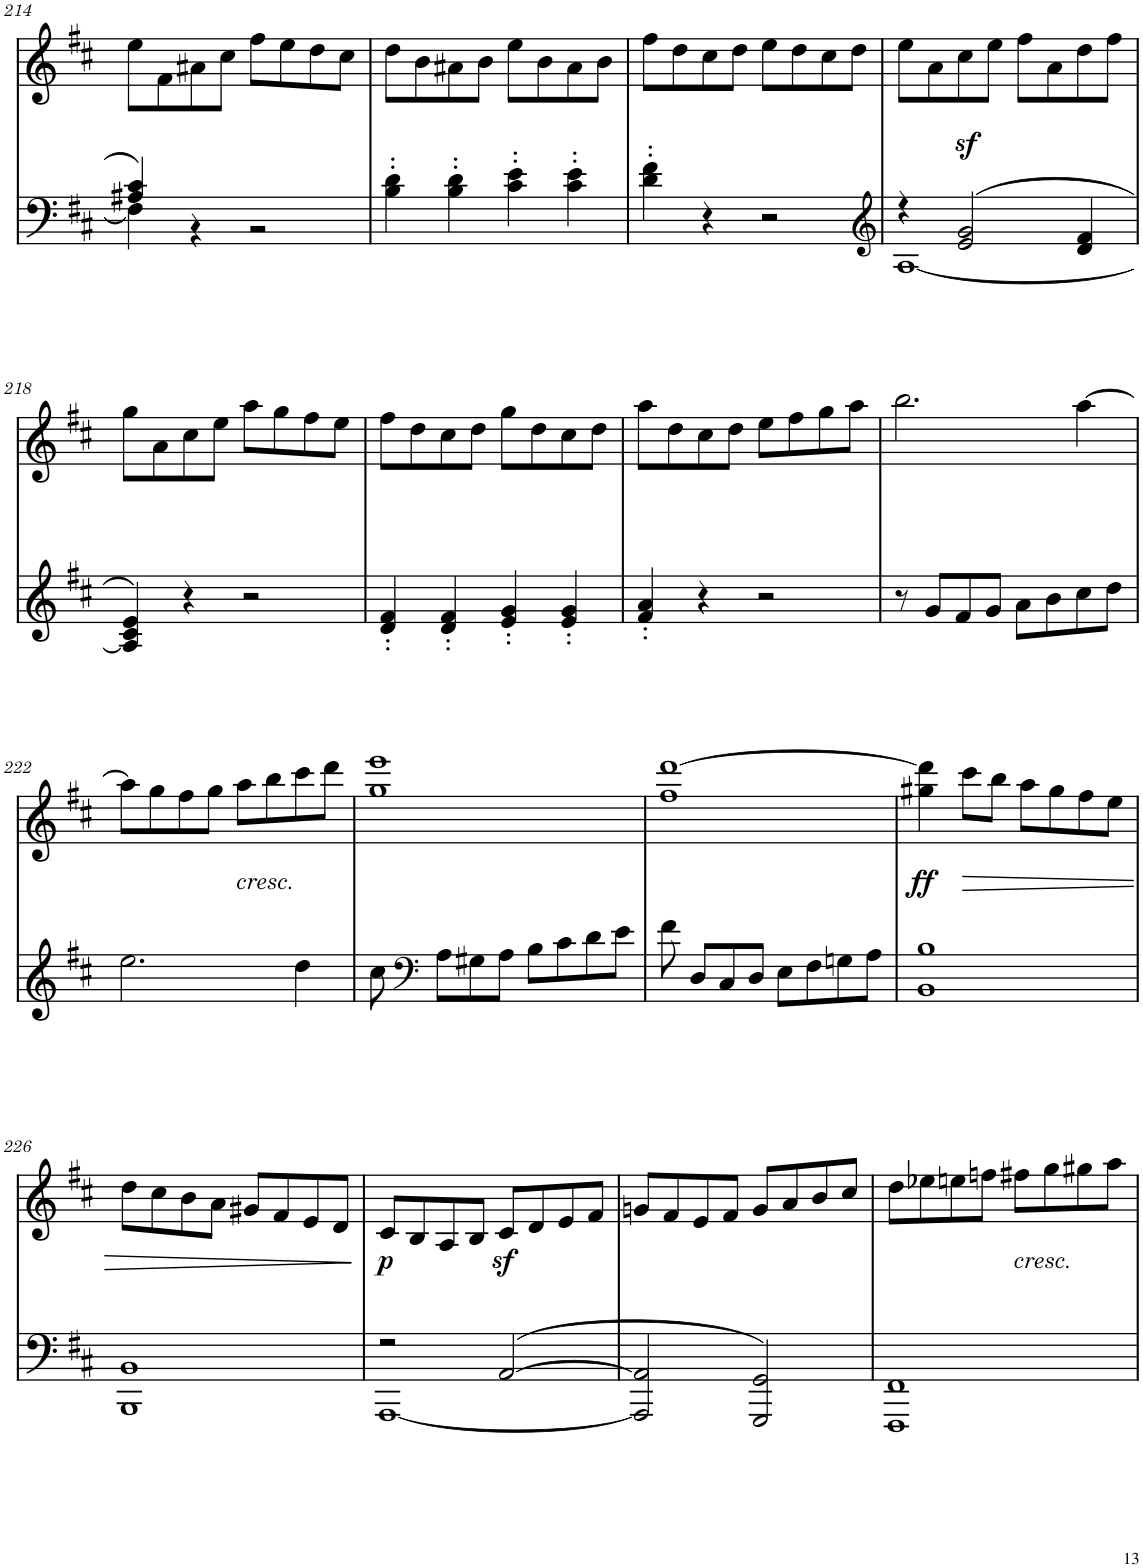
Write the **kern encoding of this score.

**kern	**dynam	**kern	**text	**dynam
*part2	*part2	*part1	*part1	*part1
*staff2	*staff2	*staff1	*staff1	*staff1
*I"piano	*	*I"piano	*	*
*I'Pno	*	*I'Pno	*	*
!!LO:PB:g=z
*clefF4	*	*clefG2	*	*
*k[f#c#]	*	*k[f#c#]	*	*
*M4/4	*	*M4/4	*	*
=214	=214	=214	=214	=214
*^	*	*	*	*
4A#X/ 4c#/	4F#\]	.	8ee\L	.	.
.	.	.	8f#\	.	.
2.ryy	4r	.	8a#X\	.	.
.	.	.	8cc#\J	.	.
.	2r	.	8ff#\L	.	.
.	.	.	8ee\	.	.
.	.	.	8dd\	.	.
.	.	.	8cc#\J	.	.
*v	*v	*	*	*	*
=215	=215	=215	=215	=215
4B\' 4d\'	.	8dd\L	.	.
.	.	8b\	.	.
4B\' 4d\'	.	8a#X\	.	.
.	.	8b\J	.	.
4c#\' 4e\'	.	8ee\L	.	.
.	.	8b\	.	.
4c#\' 4e\'	.	8a#\	.	.
.	.	8b\J	.	.
=216	=216	=216	=216	=216
4d\' 4f#\'	.	8ff#\L	.	.
.	.	8dd\	.	.
4r	.	8cc#\	.	.
.	.	8dd\J	.	.
2r	.	8ee\L	.	.
.	.	8dd\	.	.
.	.	8cc#\	.	.
.	.	8dd\J	.	.
=217	=217	=217	=217	=217
*clefG2	*	*	*	*
*^	*	*	*	*
4r	[1A	.	8ee\L	.	.
.	.	.	8a\	.	.
!	!	!LO:DY:a	!	!	!
(2e/ 2g/	.	sf	8cc#\	.	.
.	.	.	8ee\J	.	.
.	.	.	8ff#\L	.	.
.	.	.	8a\	.	.
4d/ 4f#/	.	.	8dd\	.	.
.	.	.	8ff#\J	.	.
*v	*v	*	*	*	*
!!LO:LB:g=z
=218	=218	=218	=218	=218
4A/] 4c#/ 4e/)	.	8gg\L	.	.
.	.	8a\	.	.
4r	.	8cc#\	.	.
.	.	8ee\J	.	.
2r	.	8aa\L	.	.
.	.	8gg\	.	.
.	.	8ff#\	.	.
.	.	8ee\J	.	.
=219	=219	=219	=219	=219
4d/' 4f#/'	.	8ff#\L	.	.
.	.	8dd\	.	.
4d/' 4f#/'	.	8cc#\	.	.
.	.	8dd\J	.	.
4e/' 4g/'	.	8gg\L	.	.
.	.	8dd\	.	.
4e/' 4g/'	.	8cc#\	.	.
.	.	8dd\J	.	.
=220	=220	=220	=220	=220
4f#/' 4a/'	.	8aa\L	.	.
.	.	8dd\	.	.
4r	.	8cc#\	.	.
.	.	8dd\J	.	.
2r	.	8ee\L	.	.
.	.	8ff#\	.	.
.	.	8gg\	.	.
.	.	8aa\J	.	.
=221	=221	=221	=221	=221
8r	.	2.bb\	.	.
8g/L	.	.	.	.
8f#/	.	.	.	.
8g/J	.	.	.	.
8a\L	.	.	.	.
8b\	.	.	.	.
8cc#\	.	[4aa\	.	.
8dd\J	.	.	.	.
!!LO:LB:g=z
=222	=222	=222	=222	=222
!	!	!	!LO:LY:b	!
2.ee\	.	8aa\L]	<	.
.	.	8gg\	.	.
.	.	8ff#\	.	.
.	.	8gg\J	.	.
!	!	!LO:TX:b:i:t=cresc.	!	!
.	.	8aa\L	.	.
.	.	8bb\	.	.
4dd\	.	8ccc#\	.	.
.	.	8ddd\J	.	.
=223	=223	=223	=223	=223
8cc#\	.	1gg 1eee	.	.
*clefF4	*	*	*	*
8A\L	.	.	.	.
8G#X\	.	.	.	.
8A\J	.	.	.	.
8B\L	.	.	.	.
8c#\	.	.	.	.
8d\	.	.	.	.
8e\J	.	.	.	.
=224	=224	=224	=224	=224
8f#\	.	1ff# [1ddd	.	.
8D/L	.	.	.	.
8C#/	.	.	.	.
8D/J	.	.	.	.
8E\L	.	.	.	.
8F#\	.	.	.	.
8Gn\	.	.	.	.
8A\J	.	.	.	.
=225	=225	=225	=225	=225
!	!	!	!LO:LY:b	!LO:DY:b
1BB 1B	.	4gg#X\ 4ddd\]	ff	ff
!	!	!	!	!LO:HP:b
.	.	8ccc#\L	.	>
.	.	8bb\J	.	.
.	.	8aa\L	.	.
.	.	8gg#\	.	.
.	.	8ff#\	.	.
.	.	8ee\J	.	.
!!LO:LB:g=z
=226	=226	=226	=226	=226
1BBB 1BB	.	8dd\L	.	.
.	.	8cc#\	.	.
.	.	8b\	.	.
.	.	8a\J	.	.
.	.	8g#X/L	.	.
.	.	8f#/	.	.
.	.	8e/	.	.
.	.	8d/J	.	.
.	.	.	.	]
=227	=227	=227	=227	=227
*^	*	*	*	*
!	!	!	!	!	!LO:DY:b
2r	[1AAA	.	8c#/L	.	p
.	.	.	8B/	.	.
.	.	.	8A/	.	.
.	.	.	8B/J	.	.
([2AA/	.	.	8c#z</L	.	.
.	.	.	8d/	.	.
.	.	.	8e/	.	.
.	.	.	8f#/J	.	.
*v	*v	*	*	*	*
=228	=228	=228	=228	=228
2AAA/] 2AA/]	.	8gn/L	.	.
.	.	8f#/	.	.
.	.	8e/	.	.
.	.	8f#/J	.	.
2GGG/ 2GG/)	.	8g/L	.	.
.	.	8a/	.	.
.	.	8b/	.	.
.	.	8cc#/J	.	.
=229	=229	=229	=229	=229
!	!	!	!LO:LY:b	!
1FFF# 1FF#	.	8dd\L	<	.
.	.	8ee-X\	.	.
.	.	8een\	.	.
.	.	8ffn\J	.	.
!	!	!LO:TX:b:i:t=cresc.	!	!
.	.	8ff#X\L	.	.
.	.	8gg\	.	.
.	.	8gg#X\	.	.
.	.	8aa\J	.	.
=	=	=	=	=
*-	*-	*-	*-	*-
